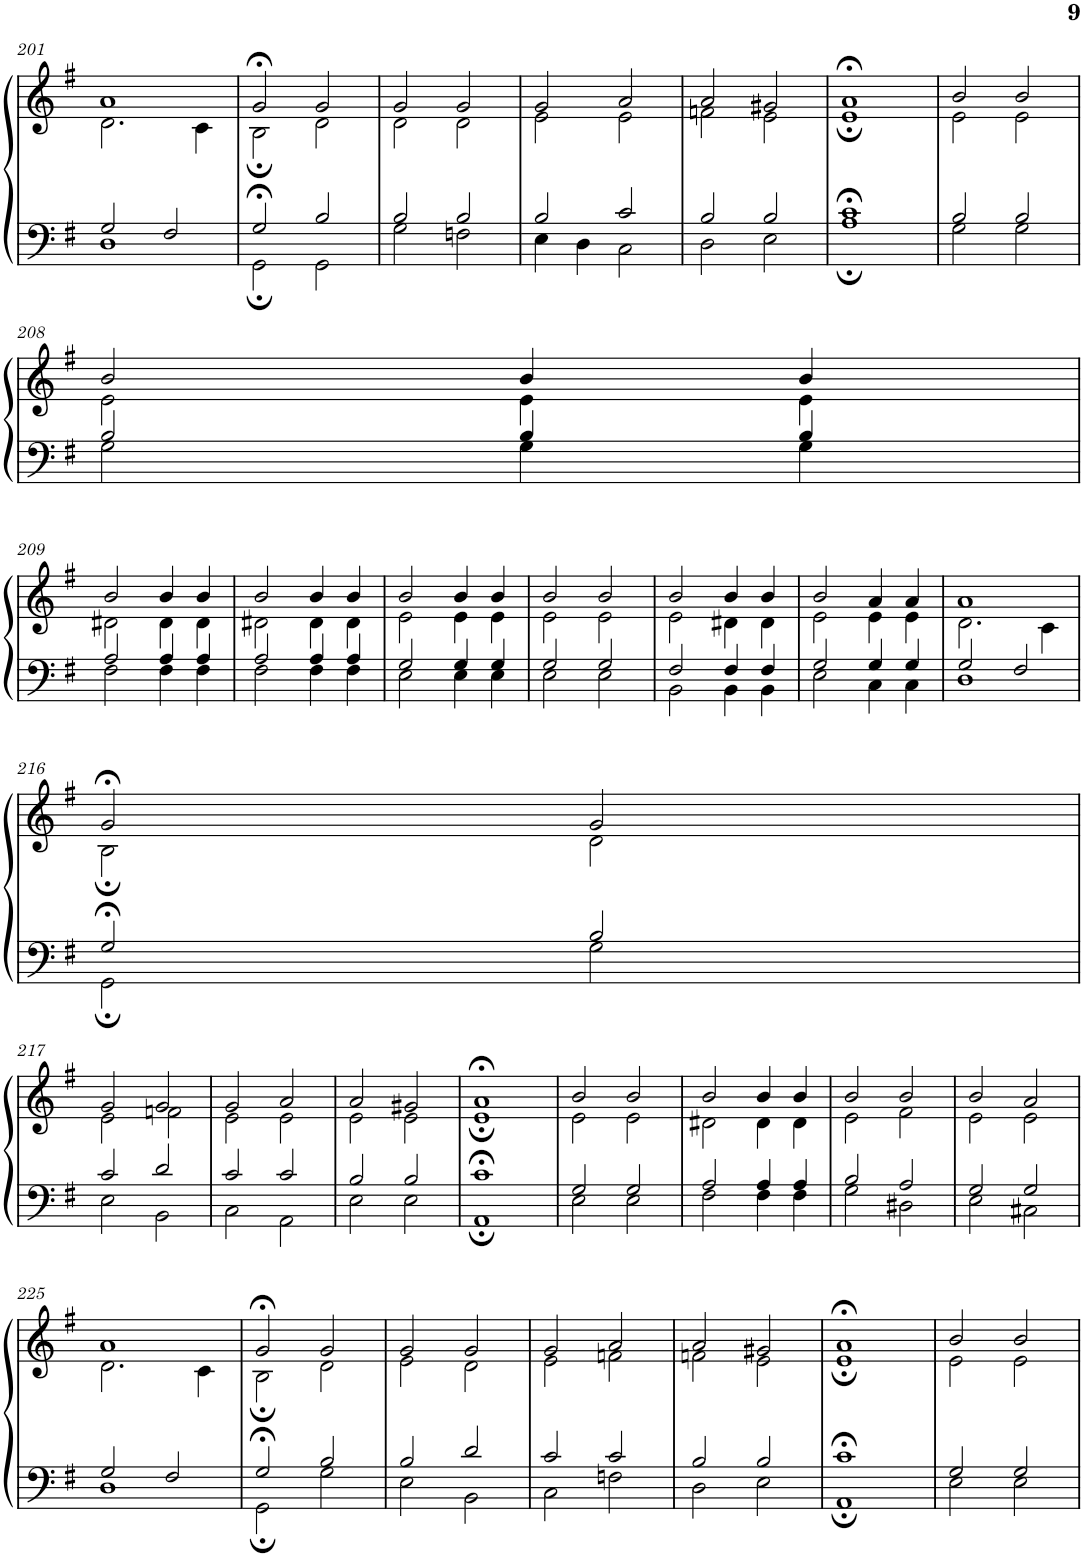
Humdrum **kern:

**kern	**kern
*part1	*part1
*staff2	*staff1
*I"Piano	*
*I'Pno.	*
!!LO:PB:g=z
*clefF4	*clefG2
*k[f#]	*k[f#]
*M4/4	*M4/4
*met(c)	*met(c)
=201	=201
*^	*^
2G/	1D	1a	2.d\
2F#/	.	.	.
.	.	.	4c\
=202	=202	=202	=202
2G;</	2GG;\	2g;</	2B;\
2B/	2GG\	2g/	2d\
=203	=203	=203	=203
2B/	2G\	2g/	2d\
2B/	2Fn\	2g/	2d\
=204	=204	=204	=204
2B/	4E\	2g/	2e\
.	4D\	.	.
2c/	2C\	2a/	2e\
=205	=205	=205	=205
2B/	2D\	2a/	2fn\
2B/	2E\	2g#X/	2e\
=206	=206	=206	=206
1c;<	1A;	1a;<	1e;
=207	=207	=207	=207
2B/	2G\	2b/	2e\
2B/	2G\	2b/	2e\
!!LO:LB:g=z	!!
=208	=208	=208	=208
2B/	2G\	2b/	2e\
4B/	4G\	4b/	4e\
4B/	4G\	4b/	4e\
!!LO:LB:g=z	!!
=209	=209	=209	=209
2A/	2F#\	2b/	2d#X\
4A/	4F#\	4b/	4d#\
4A/	4F#\	4b/	4d#\
=210	=210	=210	=210
2A/	2F#\	2b/	2d#X\
4A/	4F#\	4b/	4d#\
4A/	4F#\	4b/	4d#\
=211	=211	=211	=211
2G/	2E\	2b/	2e\
4G/	4E\	4b/	4e\
4G/	4E\	4b/	4e\
=212	=212	=212	=212
2G/	2E\	2b/	2e\
2G/	2E\	2b/	2e\
=213	=213	=213	=213
2F#/	2BB\	2b/	2e\
4F#/	4BB\	4b/	4d#X\
4F#/	4BB\	4b/	4d#\
=214	=214	=214	=214
2G/	2E\	2b/	2e\
4G/	4C\	4a/	4e\
4G/	4C\	4a/	4e\
=215	=215	=215	=215
2G/	1D	1a	2.d\
2F#/	.	.	.
.	.	.	4c\
!!LO:LB:g=z	!!
=216	=216	=216	=216
2G;</	2GG;\	2g;</	2B;\
2B/	2G\	2g/	2d\
!!LO:LB:g=z	!!
=217	=217	=217	=217
2c/	2E\	2g/	2e\
2d/	2BB\	2g/	2fn\
=218	=218	=218	=218
2c/	2C\	2g/	2e\
2c/	2AA\	2a/	2e\
=219	=219	=219	=219
2B/	2E\	2a/	2e\
2B/	2E\	2g#X/	2e\
=220	=220	=220	=220
1c;<	1AA;	1a;<	1e;
=221	=221	=221	=221
2G/	2E\	2b/	2e\
2G/	2E\	2b/	2e\
=222	=222	=222	=222
2A/	2F#\	2b/	2d#X\
4A/	4F#\	4b/	4d#\
4A/	4F#\	4b/	4d#\
=223	=223	=223	=223
2B/	2G\	2b/	2e\
2A/	2D#X\	2b/	2f#\
=224	=224	=224	=224
2G/	2E\	2b/	2e\
2G/	2C#X\	2a/	2e\
!!LO:LB:g=z	!!
=225	=225	=225	=225
2G/	1D	1a	2.d\
2F#/	.	.	.
.	.	.	4c\
=226	=226	=226	=226
2G;</	2GG;\	2g;</	2B;\
2B/	2G\	2g/	2d\
=227	=227	=227	=227
2B/	2E\	2g/	2e\
2d/	2BB\	2g/	2d\
=228	=228	=228	=228
2c/	2C\	2g/	2e\
2c/	2Fn\	2a/	2fn\
=229	=229	=229	=229
2B/	2D\	2a/	2fn\
2B/	2E\	2g#X/	2e\
=230	=230	=230	=230
1c;<	1AA;	1a;<	1e;
=231	=231	=231	=231
2G/	2E\	2b/	2e\
2G/	2E\	2b/	2e\
*v	*v	*	*
*	*v	*v
=	=
*-	*-
